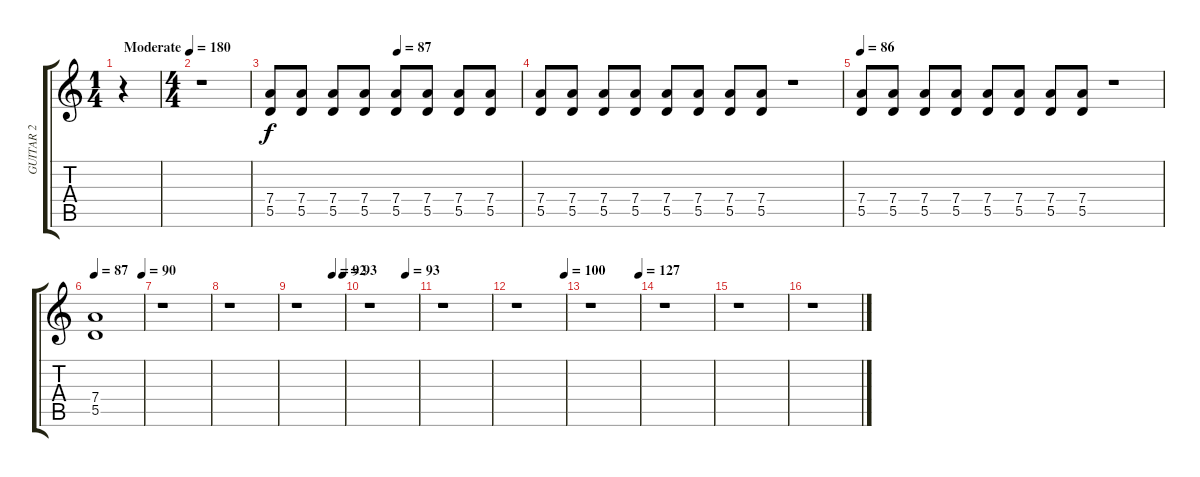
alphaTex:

\track ("GUITAR 2" "GUITAR 2") {instrument overdrivenguitar}
\staff {score tabs}
\tuning (E4 B3 G3 D3 A2 E2) {hide}
\ts (1 4)
\tempo (180 "Moderate")
\clef g2
\ks c
r.4{dy f instrument overdrivenguitar} |
\ts (4 4)
r.1 |
\tempo (87 0.5104166666666666)
(7.4 5.5).8 (7.4 5.5).8 (7.4 5.5).8 (7.4 5.5).8 (7.4 5.5).8 (7.4 5.5).8 (7.4 5.5).8 (7.4 5.5).8 |
(7.4 5.5).8 (7.4 5.5).8 (7.4 5.5).8 (7.4 5.5).8 (7.4 5.5).8 (7.4 5.5).8 (7.4 5.5).8 (7.4 5.5).8 r.1 |
\tempo 86
(7.4 5.5).8 (7.4 5.5).8 (7.4 5.5).8 (7.4 5.5).8 (7.4 5.5).8 (7.4 5.5).8 (7.4 5.5).8 (7.4 5.5).8 r.1 |
\tempo 87
\tempo (90 0.9791666666666666)
(7.4 5.5).1 |
r.1 |
r.1 |
\tempo (92 0.7604166666666666)
\tempo (93 0.9791666666666666)
r.1 |
\tempo (93 0.75)
r.1 |
r.1 |
\tempo (100 0.9895833333333334)
r.1 |
\tempo (127 1)
r.1 |
r.1 |
r.1 |
r.1
